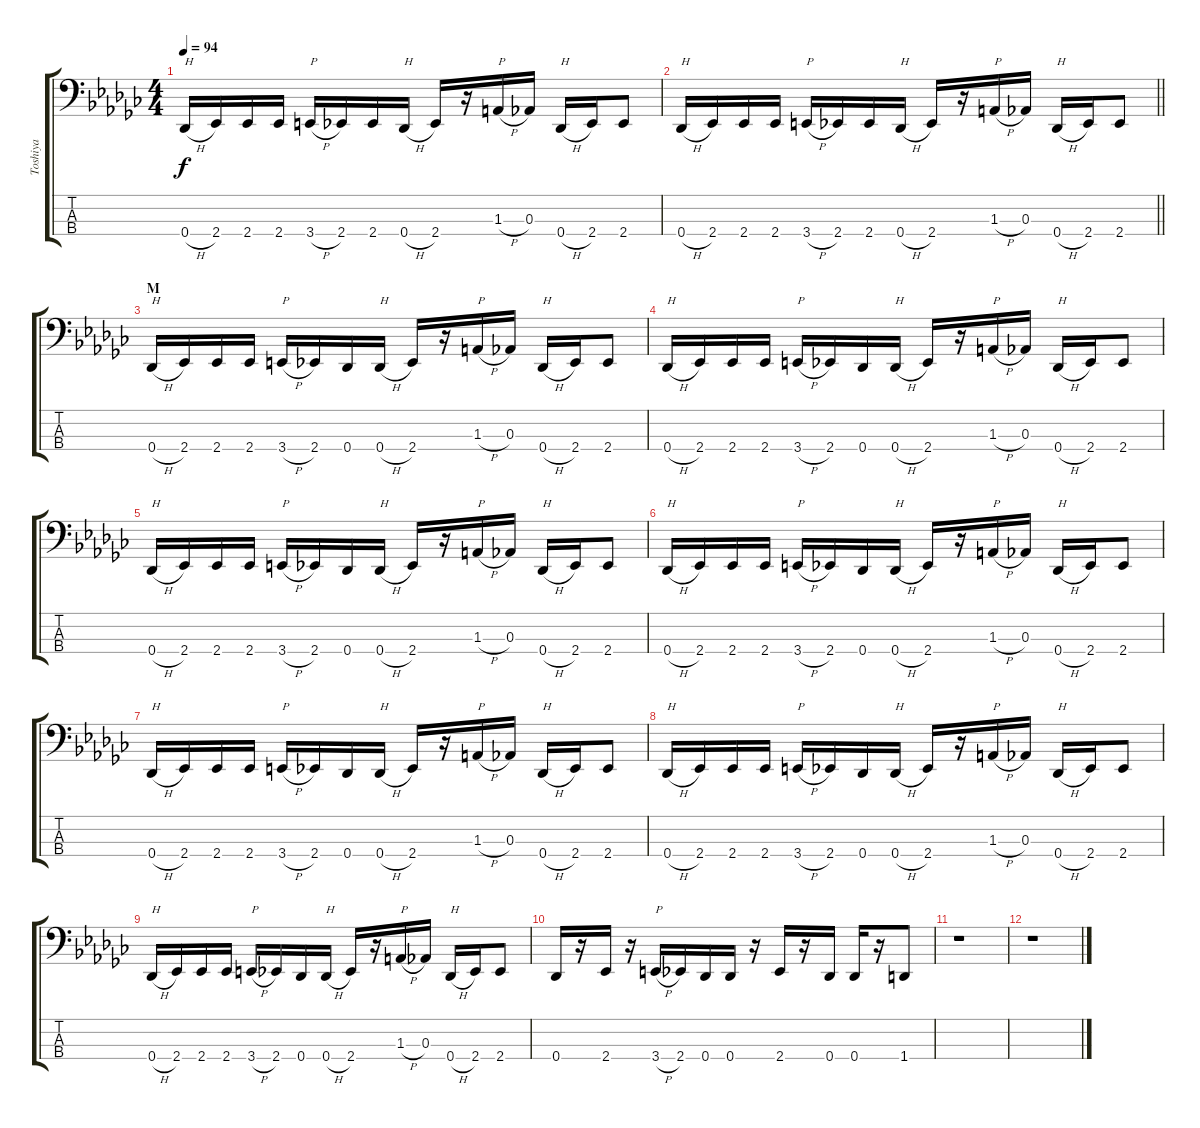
\track ("Toshiya" "Toshiya") {instrument electricbasspick}
\staff {score tabs}
\tuning (Gb2 Db2 Ab1 Db1) {hide}
\ts (4 4)
\tempo 94
\clef f4
\ks ebminor
0.4{h}.16{txt "H" dy f} 2.4.16 2.4.16 2.4.16 3.4{h}.16{txt "P"} 2.4.16 2.4.16 0.4{h}.16{txt "H"} 2.4.16 r.16 1.3{h}.16{txt "P"} 0.3.16 0.4{h}.16{txt "H"} 2.4.16 2.4.8 |
\barLineRight lightlight
0.4{h}.16{txt "H"} 2.4.16 2.4.16 2.4.16 3.4{h}.16{txt "P"} 2.4.16 2.4.16 0.4{h}.16{txt "H"} 2.4.16 r.16 1.3{h}.16{txt "P"} 0.3.16 0.4{h}.16{txt "H"} 2.4.16 2.4.8 |
\section ("" "M")
0.4{h}.16{txt "H"} 2.4.16 2.4.16 2.4.16 3.4{h}.16{txt "P"} 2.4.16 0.4.16 0.4{h}.16{txt "H"} 2.4.16 r.16 1.3{h}.16{txt "P"} 0.3.16 0.4{h}.16{txt "H"} 2.4.16 2.4.8 |
0.4{h}.16{txt "H"} 2.4.16 2.4.16 2.4.16 3.4{h}.16{txt "P"} 2.4.16 0.4.16 0.4{h}.16{txt "H"} 2.4.16 r.16 1.3{h}.16{txt "P"} 0.3.16 0.4{h}.16{txt "H"} 2.4.16 2.4.8 |
0.4{h}.16{txt "H"} 2.4.16 2.4.16 2.4.16 3.4{h}.16{txt "P"} 2.4.16 0.4.16 0.4{h}.16{txt "H"} 2.4.16 r.16 1.3{h}.16{txt "P"} 0.3.16 0.4{h}.16{txt "H"} 2.4.16 2.4.8 |
0.4{h}.16{txt "H"} 2.4.16 2.4.16 2.4.16 3.4{h}.16{txt "P"} 2.4.16 0.4.16 0.4{h}.16{txt "H"} 2.4.16 r.16 1.3{h}.16{txt "P"} 0.3.16 0.4{h}.16{txt "H"} 2.4.16 2.4.8 |
0.4{h}.16{txt "H"} 2.4.16 2.4.16 2.4.16 3.4{h}.16{txt "P"} 2.4.16 0.4.16 0.4{h}.16{txt "H"} 2.4.16 r.16 1.3{h}.16{txt "P"} 0.3.16 0.4{h}.16{txt "H"} 2.4.16 2.4.8 |
0.4{h}.16{txt "H"} 2.4.16 2.4.16 2.4.16 3.4{h}.16{txt "P"} 2.4.16 0.4.16 0.4{h}.16{txt "H"} 2.4.16 r.16 1.3{h}.16{txt "P"} 0.3.16 0.4{h}.16{txt "H"} 2.4.16 2.4.8 |
0.4{h}.16{txt "H"} 2.4.16 2.4.16 2.4.16 3.4{h}.16{txt "P"} 2.4.16 0.4.16 0.4{h}.16{txt "H"} 2.4.16 r.16 1.3{h}.16{txt "P"} 0.3.16 0.4{h}.16{txt "H"} 2.4.16 2.4.8 |
0.4.16 r.16 2.4.16 r.16 3.4{h}.16{txt "P"} 2.4.16 0.4.16 0.4.16 r.16 2.4.16 r.16 0.4.16 0.4.16 r.16 1.4.8 |
r.1 |
r.1
